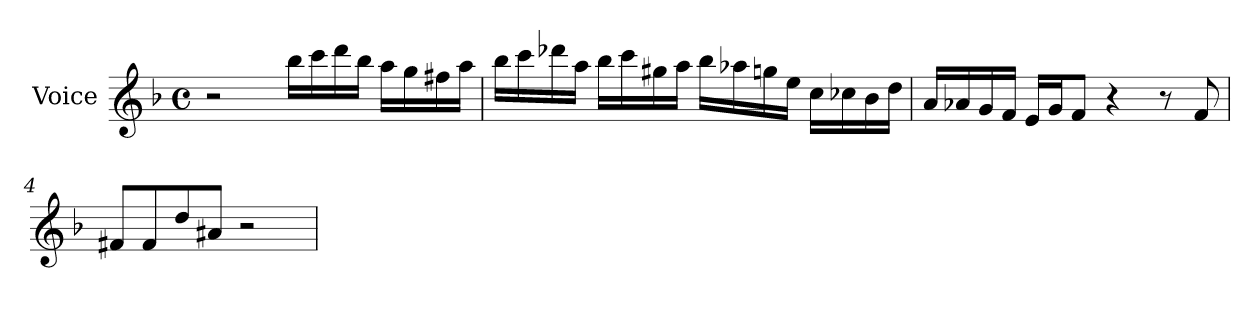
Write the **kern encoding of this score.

**kern
*part1
*staff1
*I"Voice
*I'Voice
*clefG2
*k[b-]
*M4/4
*met(c)
=1
2rcc
16bb-\LL
16ccc\
16ddd\
16bb-\JJ
16aa\LL
16gg\
16ff#X\
16aa\JJ
=2
16bb-\LL
16ccc\
16ddd-X\
16aa\JJ
16bb-\LL
16ccc\
16gg#X\
16aa\JJ
16bb-\LL
16aa-X\
16ggn\
16ee\JJ
16cc\LL
16cc-X\
16b-\
16dd\JJ
=3
16a/LL
16a-X/
16g/
16f/JJ
16e/LL
16g/J
8f/J
4r
8r
8f/
=4
8f#X/L
8f#/
8dd/
8a#X/J
2rcc
=
*-
